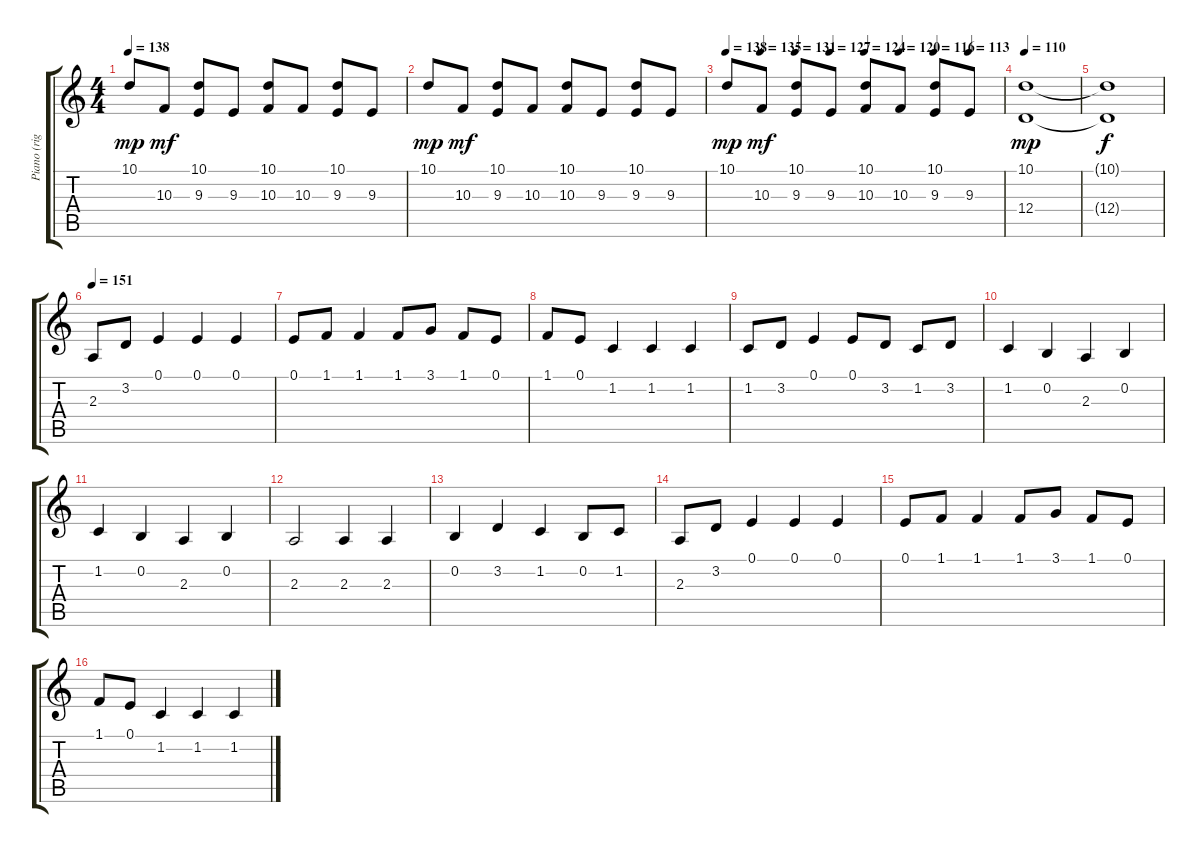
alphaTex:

\track ("Piano (right)" "Piano (rig") {instrument electricgrandpiano}
\staff {score tabs}
\tuning (E4 B3 G3 D3 A2 E2) {hide}
\ts (4 4)
\tempo 138
\clef g2
\ks c
10.1.8{dy mp} 10.3.8{dy mf} (10.1 9.3).8 9.3.8 (10.1 10.3).8 10.3.8 (10.1 9.3).8 9.3.8 |
10.1.8{dy mp} 10.3.8{dy mf} (10.1 9.3).8 10.3.8 (10.1 10.3).8 9.3.8 (10.1 9.3).8 9.3.8 |
\tempo 138
\tempo (135 0.125)
\tempo (131 0.25)
\tempo (127 0.375)
\tempo (124 0.5)
\tempo (120 0.625)
\tempo (116 0.75)
\tempo (113 0.875)
10.1.8{dy mp} 10.3.8{dy mf} (10.1 9.3).8 9.3.8 (10.1 10.3).8 10.3.8 (10.1 9.3).8 9.3.8 |
\tempo 110
(10.1 12.4).1{dy mp} |
(10.1{t} 12.4{t}).1{dy f} |
\tempo 151
2.3.8 3.2.8 0.1.4 0.1.4 0.1.4 |
0.1.8 1.1.8 1.1.4 1.1.8 3.1.8 1.1.8 0.1.8 |
1.1.8 0.1.8 1.2.4 1.2.4 1.2.4 |
1.2.8 3.2.8 0.1.4 0.1.8 3.2.8 1.2.8 3.2.8 |
1.2.4 0.2.4 2.3.4 0.2.4 |
1.2.4 0.2.4 2.3.4 0.2.4 |
2.3.2 2.3.4 2.3.4 |
0.2.4 3.2.4 1.2.4 0.2.8 1.2.8 |
2.3.8 3.2.8 0.1.4 0.1.4 0.1.4 |
0.1.8 1.1.8 1.1.4 1.1.8 3.1.8 1.1.8 0.1.8 |
1.1.8 0.1.8 1.2.4 1.2.4 1.2.4
